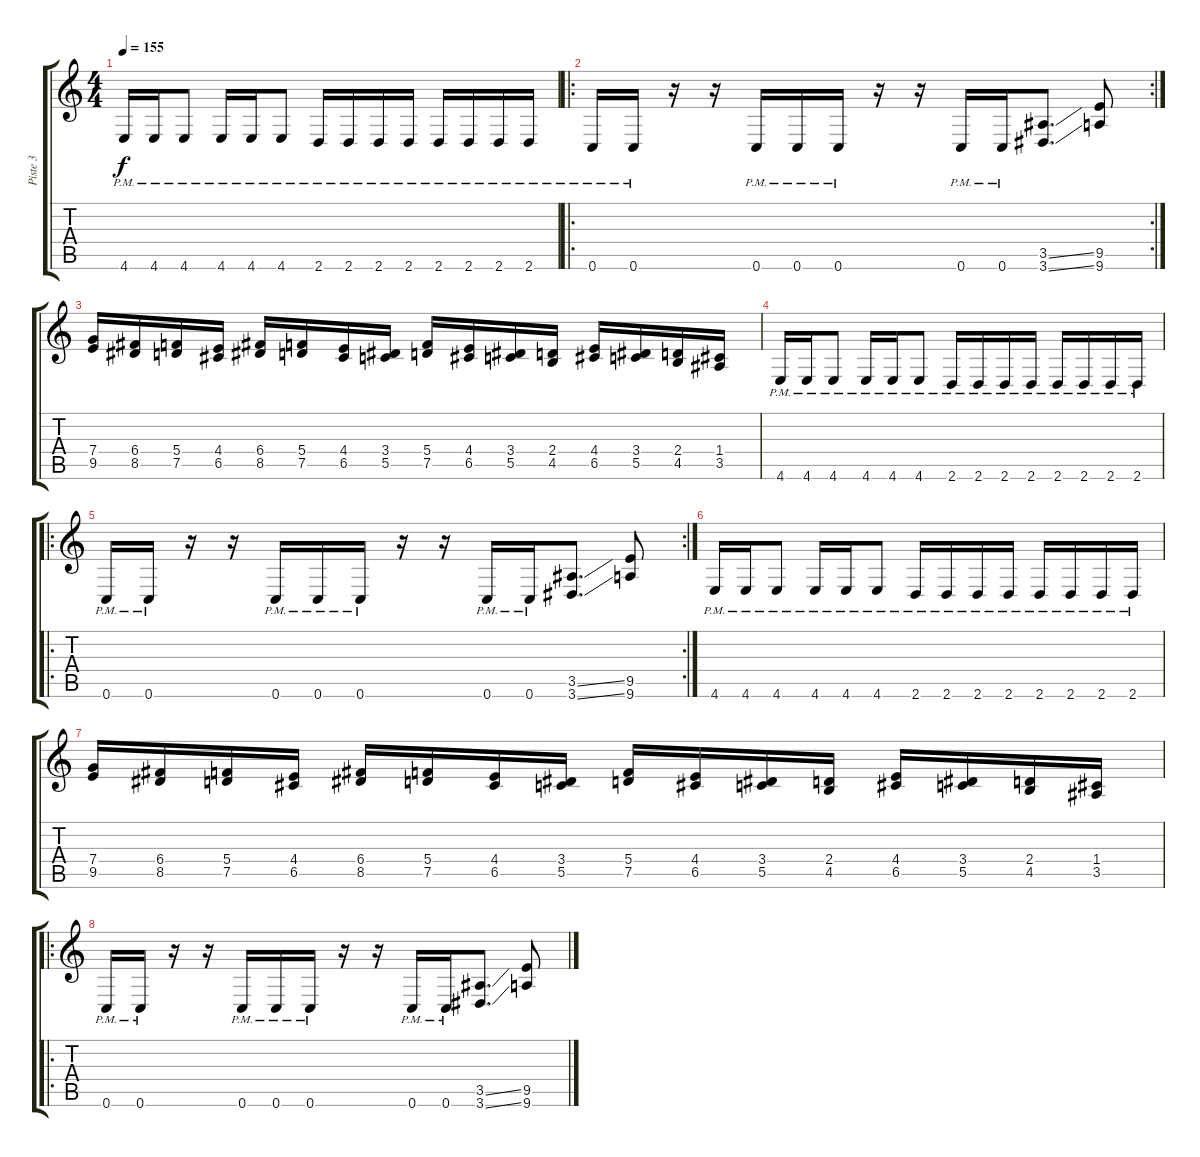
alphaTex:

\track ("Piste 3" "Piste 3") {instrument distortionguitar}
\staff {score tabs}
\tuning (D4 A3 F3 C3 G2 C2) {hide}
\ts (4 4)
\tempo 155
\clef g2
\ks c
4.6{pm}.16{dy f} 4.6{pm}.16 4.6{pm}.8 4.6{pm}.16 4.6{pm}.16 4.6{pm}.8 2.6{pm}.16 2.6{pm}.16 2.6{pm}.16 2.6{pm}.16 2.6{pm}.16 2.6{pm}.16 2.6{pm}.16 2.6{pm}.16 |
\ro
\rc 2
0.6{pm}.16 0.6{pm}.16 r.16 r.16 0.6{pm}.16 0.6{pm}.16 0.6{pm}.16 r.16 r.16 0.6{pm}.16 0.6{pm}.16 (3.5{ss} 3.6{ss}).8{d} (9.5 9.6).8 |
(7.4 9.5).16 (6.4 8.5).16 (5.4 7.5).16 (4.4 6.5).16 (6.4 8.5).16 (5.4 7.5).16 (4.4 6.5).16 (3.4 5.5).16 (5.4 7.5).16 (4.4 6.5).16 (3.4 5.5).16 (2.4 4.5).16 (4.4 6.5).16 (3.4 5.5).16 (2.4 4.5).16 (1.4 3.5).16 |
4.6{pm}.16 4.6{pm}.16 4.6{pm}.8 4.6{pm}.16 4.6{pm}.16 4.6{pm}.8 2.6{pm}.16 2.6{pm}.16 2.6{pm}.16 2.6{pm}.16 2.6{pm}.16 2.6{pm}.16 2.6{pm}.16 2.6{pm}.16 |
\ro
\rc 2
0.6{pm}.16 0.6{pm}.16 r.16 r.16 0.6{pm}.16 0.6{pm}.16 0.6{pm}.16 r.16 r.16 0.6{pm}.16 0.6{pm}.16 (3.5{ss} 3.6{ss}).8{d} (9.5 9.6).8 |
4.6{pm}.16 4.6{pm}.16 4.6{pm}.8 4.6{pm}.16 4.6{pm}.16 4.6{pm}.8 2.6{pm}.16 2.6{pm}.16 2.6{pm}.16 2.6{pm}.16 2.6{pm}.16 2.6{pm}.16 2.6{pm}.16 2.6{pm}.16 |
(7.4 9.5).16 (6.4 8.5).16 (5.4 7.5).16 (4.4 6.5).16 (6.4 8.5).16 (5.4 7.5).16 (4.4 6.5).16 (3.4 5.5).16 (5.4 7.5).16 (4.4 6.5).16 (3.4 5.5).16 (2.4 4.5).16 (4.4 6.5).16 (3.4 5.5).16 (2.4 4.5).16 (1.4 3.5).16 |
\ro
0.6{pm}.16 0.6{pm}.16 r.16 r.16 0.6{pm}.16 0.6{pm}.16 0.6{pm}.16 r.16 r.16 0.6{pm}.16 0.6{pm}.16 (3.5{ss} 3.6{ss}).8{d} (9.5 9.6).8
